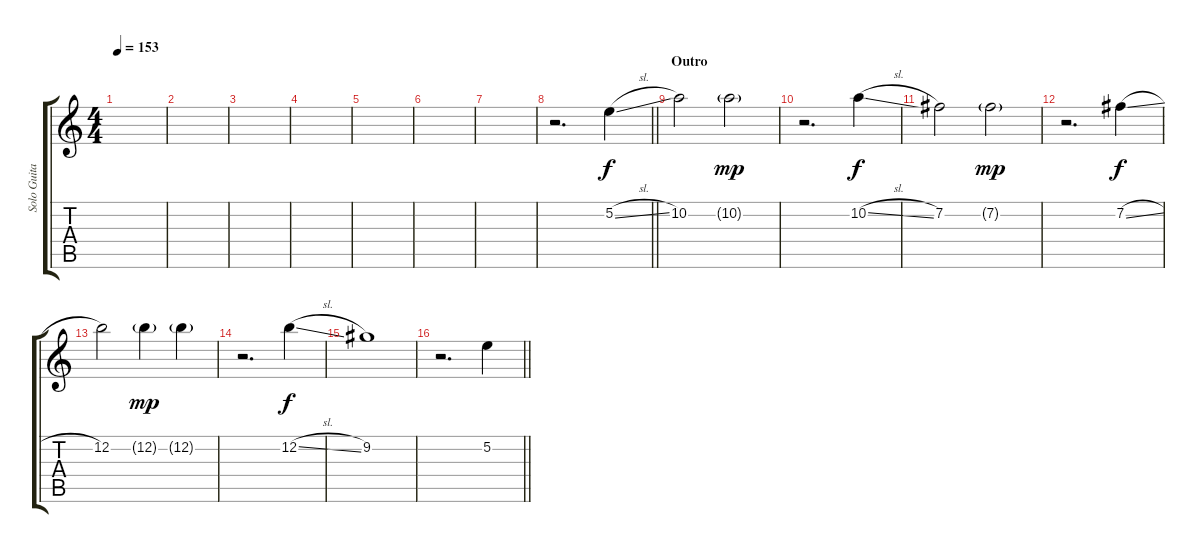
\track ("Solo Guitar" "Solo Guita") {instrument distortionguitar}
\staff {score tabs}
\tuning (E4 B3 G3 D3 A2 E2) {hide}
\ts (4 4)
\tempo 153
\clef g2
\ks c
|
|
|
|
|
|
|
\barLineRight lightlight
r.2{d instrument electricguitarjazz} 5.2{sl}.4 |
\section ("" "Outro")
10.2.2 10.2{g}.2{dy mp} |
r.2{d} 10.2{sl}.4{dy f} |
7.2.2 7.2{g}.2{dy mp} |
r.2{d} 7.2{sl}.4{dy f} |
12.2.2 12.2{g}.4{dy mp} 12.2{g}.4 |
r.2{d} 12.2{sl}.4{dy f} |
9.2.1 |
\barLineRight lightlight
r.2{d} 5.2{sl}.4
